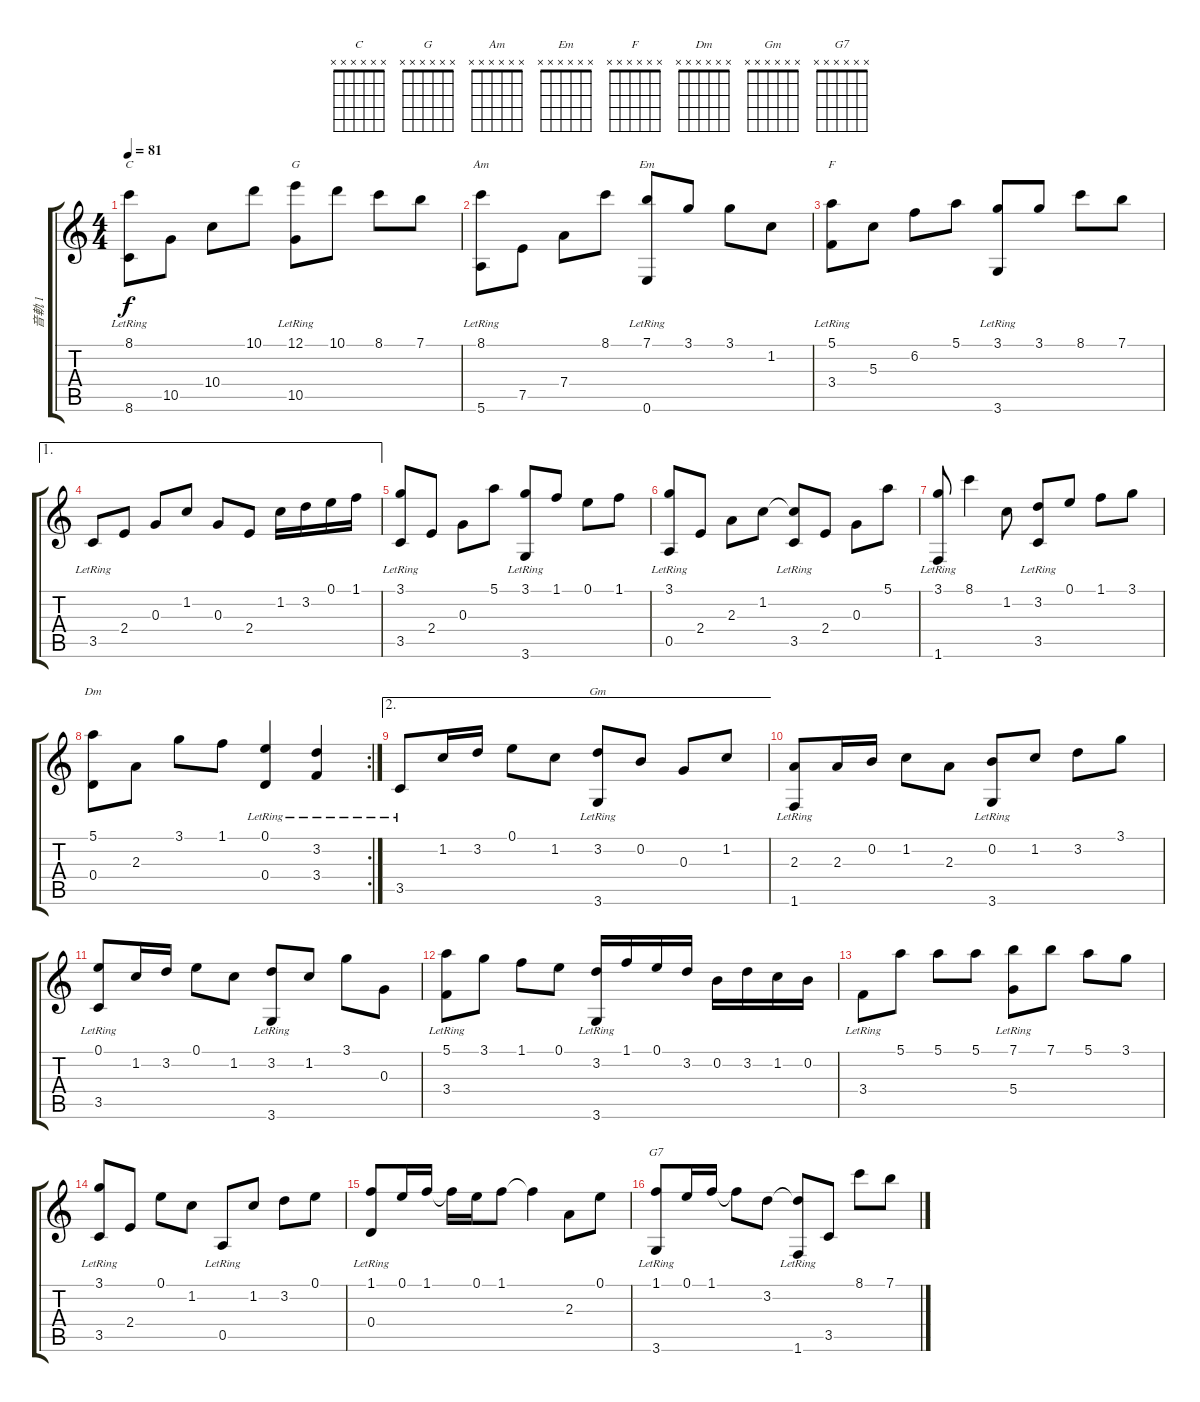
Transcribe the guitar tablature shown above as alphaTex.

\track ("音軌 1" "音軌 1") {instrument acousticguitarnylon}
\staff {score tabs}
\tuning (E4 B3 G3 D3 A2 E2) {hide}
\chord ("C" x x x x x x) {firstfret 0}
\chord ("G" x x x x x x) {firstfret 0}
\chord ("Am" x x x x x x) {firstfret 0}
\chord ("Em" x x x x x x) {firstfret 0}
\chord ("F" x x x x x x) {firstfret 0}
\chord ("Dm" x x x x x x) {firstfret 0}
\chord ("Gm" x x x x x x) {firstfret 0}
\chord ("G7" x x x x x x) {firstfret 0}
\ts (4 4)
\tempo 81
\clef g2
\ks c
(8.1 8.6{lr}).8{ch "C" dy f} 10.5.8 10.4.8 10.1.8 (12.1 10.5{lr}).8{ch "G"} 10.1.8 8.1.8 7.1.8 |
(8.1 5.6{lr}).8{ch "Am"} 7.5.8 7.4.8 8.1.8 (7.1 0.6{lr}).8{ch "Em"} 3.1.8 3.1.8 1.2.8 |
(5.1 3.4{lr}).8{ch "F"} 5.3.8 6.2.8 5.1.8 (3.1 3.6{lr}).8 3.1.8 8.1.8 7.1.8 |
\ae 1
3.5{lr}.8 2.4.8 0.3.8 1.2.8 0.3.8 2.4.8 1.2.16 3.2.16 0.1.16 1.1.16 |
(3.1 3.5{lr}).8 2.4.8 0.3.8 5.1.8 (3.1 3.6{lr}).8 1.1.8 0.1.8 1.1.8 |
(3.1 0.5{lr}).8 2.4.8 2.3.8 1.2.8 (1.2{t} 3.5{lr}).8 2.4.8 0.3.8 5.1.8 |
(3.1 1.6{lr}).8 8.1.4 1.2.8 (3.2 3.5{lr}).8 0.1.8 1.1.8 3.1.8 |
\rc 2
(5.1 0.4).8{ch "Dm"} 2.3.8 3.1.8 1.1.8 (0.1 0.4{lr}).4 (3.2 3.4{lr}).4 |
\ae 2
3.5{lr}.8 1.2.16 3.2.16 0.1.8 1.2.8 (3.2 3.6{lr}).8{ch "Gm"} 0.2.8 0.3.8 1.2.8 |
(2.3 1.6{lr}).8 2.3.16 0.2.16 1.2.8 2.3.8 (0.2 3.6{lr}).8 1.2.8 3.2.8 3.1.8 |
(0.1 3.5{lr}).8 1.2.16 3.2.16 0.1.8 1.2.8 (3.2 3.6{lr}).8 1.2.8 3.1.8 0.3.8 |
(5.1 3.4{lr}).8 3.1.8 1.1.8 0.1.8 (3.2 3.6{lr}).16 1.1.16 0.1.16 3.2.16 0.2.16 3.2.16 1.2.16 0.2.16 |
3.4{lr}.8 5.1.8 5.1.8 5.1.8 (7.1 5.4{lr}).8 7.1.8 5.1.8 3.1.8 |
(3.1 3.5{lr}).8 2.4.8 0.1.8 1.2.8 0.5{lr}.8 1.2.8 3.2.8 0.1.8 |
(1.1 0.4{lr}).8 0.1.16 1.1.16 1.1{t}.16 0.1.16 1.1.8 1.1{t}.4 2.3.8 0.1.8 |
(1.1 3.6{lr}).8{ch "G7"} 0.1.16 1.1.16 1.1{t}.8 3.2.8 (3.2{t} 1.6{lr}).8 3.5.8 8.1.8 7.1.8
